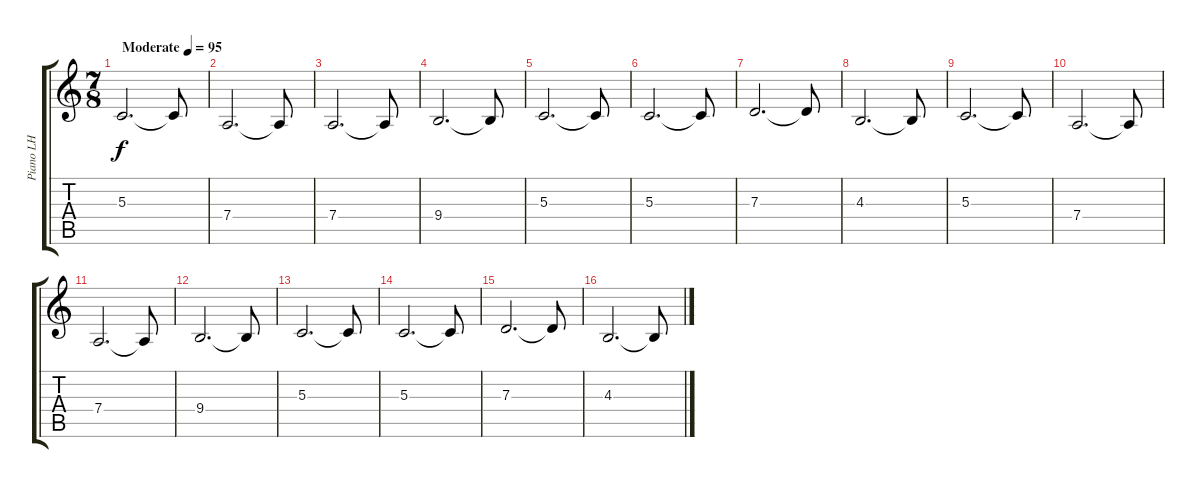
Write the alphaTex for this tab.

\track ("Piano LH" "Piano LH") {instrument acousticgrandpiano}
\staff {score tabs}
\tuning (E4 B3 G3 D3 A2 E2) {hide}
\ts (7 8)
\tempo (95 "Moderate")
\clef g2
\ks c
5.3.2{d dy f instrument acousticgrandpiano} 5.3{t}.8 |
7.4.2{d} 7.4{t}.8 |
7.4.2{d} 7.4{t}.8 |
9.4.2{d} 9.4{t}.8 |
5.3.2{d} 5.3{t}.8 |
5.3.2{d} 5.3{t}.8 |
7.3.2{d} 7.3{t}.8 |
4.3.2{d} 4.3{t}.8 |
5.3.2{d} 5.3{t}.8 |
7.4.2{d} 7.4{t}.8 |
7.4.2{d} 7.4{t}.8 |
9.4.2{d} 9.4{t}.8 |
5.3.2{d} 5.3{t}.8 |
5.3.2{d} 5.3{t}.8 |
7.3.2{d} 7.3{t}.8 |
4.3.2{d} 4.3{t}.8
